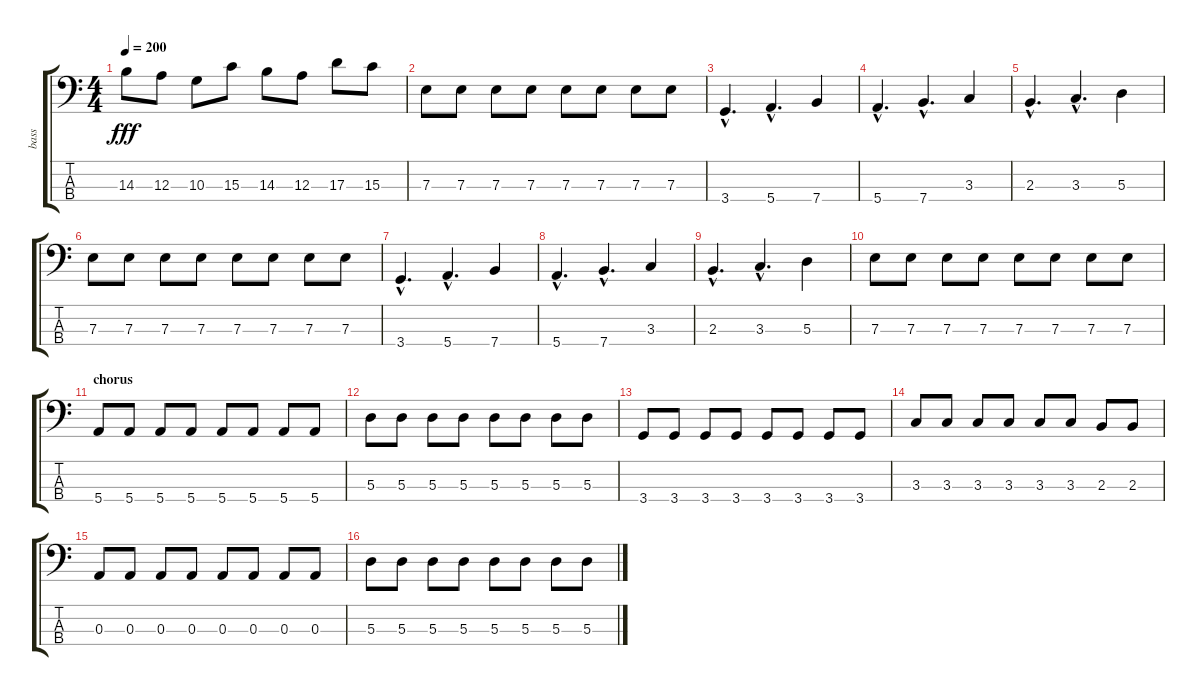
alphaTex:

\track ("bass" "bass") {instrument electricbassfinger}
\staff {score tabs}
\tuning (G2 D2 A1 E1) {hide}
\ts (4 4)
\tempo 200
\clef f4
\ks c
14.3.8{dy fff} 12.3.8 10.3.8 15.3.8 14.3.8 12.3.8 17.3.8 15.3.8 |
7.3.8 7.3.8 7.3.8 7.3.8 7.3.8 7.3.8 7.3.8 7.3.8 |
3.4{hac}.4{d} 5.4{hac}.4{d} 7.4.4 |
5.4{hac}.4{d} 7.4{hac}.4{d} 3.3.4 |
2.3{hac}.4{d} 3.3{hac}.4{d} 5.3.4 |
7.3.8 7.3.8 7.3.8 7.3.8 7.3.8 7.3.8 7.3.8 7.3.8 |
3.4{hac}.4{d} 5.4{hac}.4{d} 7.4.4 |
5.4{hac}.4{d} 7.4{hac}.4{d} 3.3.4 |
2.3{hac}.4{d} 3.3{hac}.4{d} 5.3.4 |
7.3.8 7.3.8 7.3.8 7.3.8 7.3.8 7.3.8 7.3.8 7.3.8 |
\section ("" "chorus")
5.4.8 5.4.8 5.4.8 5.4.8 5.4.8 5.4.8 5.4.8 5.4.8 |
5.3.8 5.3.8 5.3.8 5.3.8 5.3.8 5.3.8 5.3.8 5.3.8 |
3.4.8 3.4.8 3.4.8 3.4.8 3.4.8 3.4.8 3.4.8 3.4.8 |
3.3.8 3.3.8 3.3.8 3.3.8 3.3.8 3.3.8 2.3.8 2.3.8 |
0.3.8 0.3.8 0.3.8 0.3.8 0.3.8 0.3.8 0.3.8 0.3.8 |
5.3.8 5.3.8 5.3.8 5.3.8 5.3.8 5.3.8 5.3.8 5.3.8
